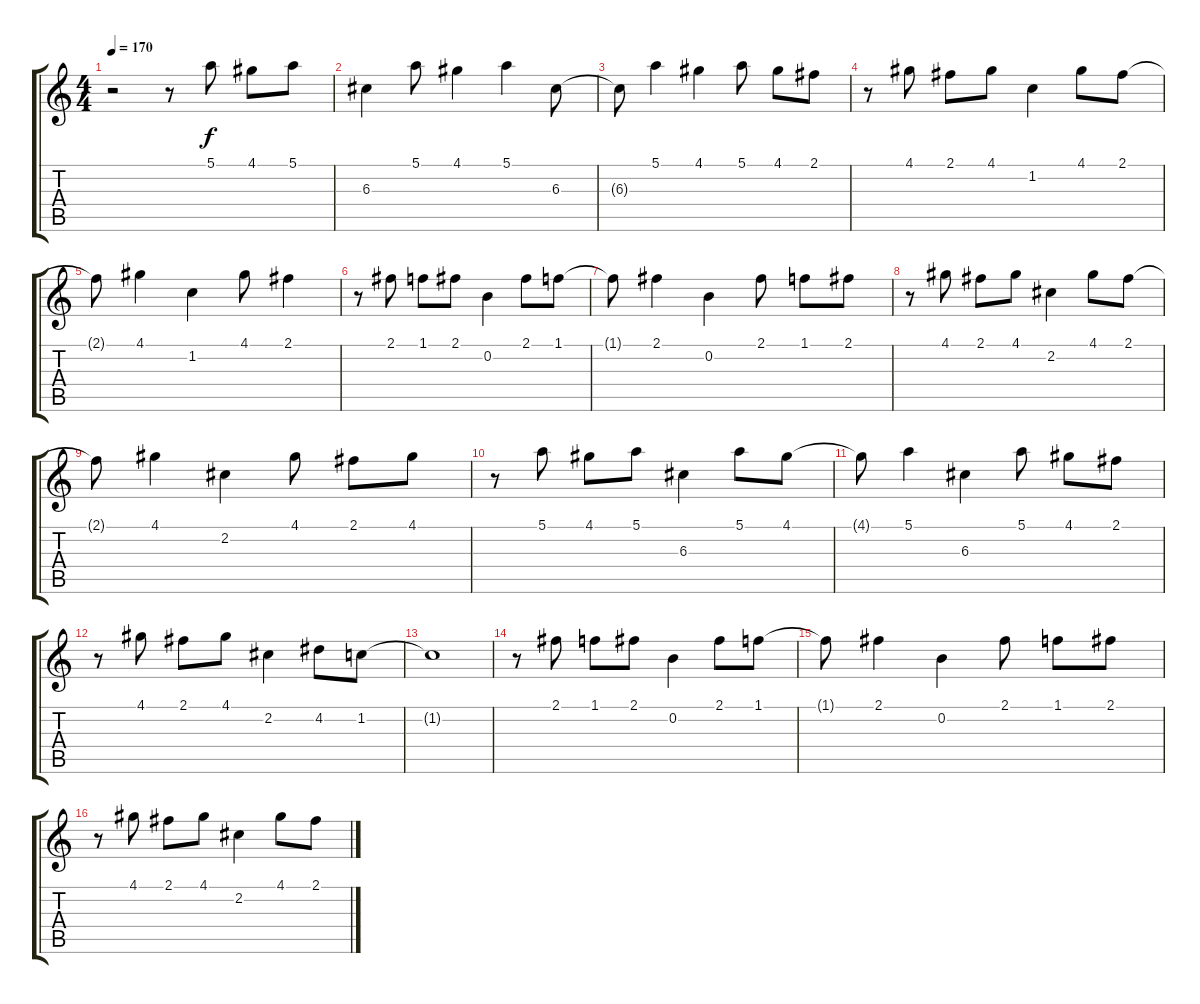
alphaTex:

\track "" {instrument acousticguitarnylon}
\staff {score tabs}
\tuning (E4 B3 G3 D3 A2 E2) {hide}
\ts (4 4)
\tempo 170
\clef g2
\ks c
r.2{dy f} r.8 5.1.8 4.1.8 5.1.8 |
6.3.4 5.1.8 4.1.4 5.1.4 6.3.8 |
6.3{t}.8 5.1.4 4.1.4 5.1.8 4.1.8 2.1.8 |
r.8 4.1.8 2.1.8 4.1.8 1.2.4 4.1.8 2.1.8 |
2.1{t}.8 4.1.4 1.2.4 4.1.8 2.1.4 |
r.8 2.1.8 1.1.8 2.1.8 0.2.4 2.1.8 1.1.8 |
1.1{t}.8 2.1.4 0.2.4 2.1.8 1.1.8 2.1.8 |
r.8 4.1.8 2.1.8 4.1.8 2.2.4 4.1.8 2.1.8 |
2.1{t}.8 4.1.4 2.2.4 4.1.8 2.1.8 4.1.8 |
r.8 5.1.8 4.1.8 5.1.8 6.3.4 5.1.8 4.1.8 |
4.1{t}.8 5.1.4 6.3.4 5.1.8 4.1.8 2.1.8 |
r.8 4.1.8 2.1.8 4.1.8 2.2.4 4.2.8 1.2.8 |
1.2{t}.1 |
r.8 2.1.8 1.1.8 2.1.8 0.2.4 2.1.8 1.1.8 |
1.1{t}.8 2.1.4 0.2.4 2.1.8 1.1.8 2.1.8 |
r.8 4.1.8 2.1.8 4.1.8 2.2.4 4.1.8 2.1.8
